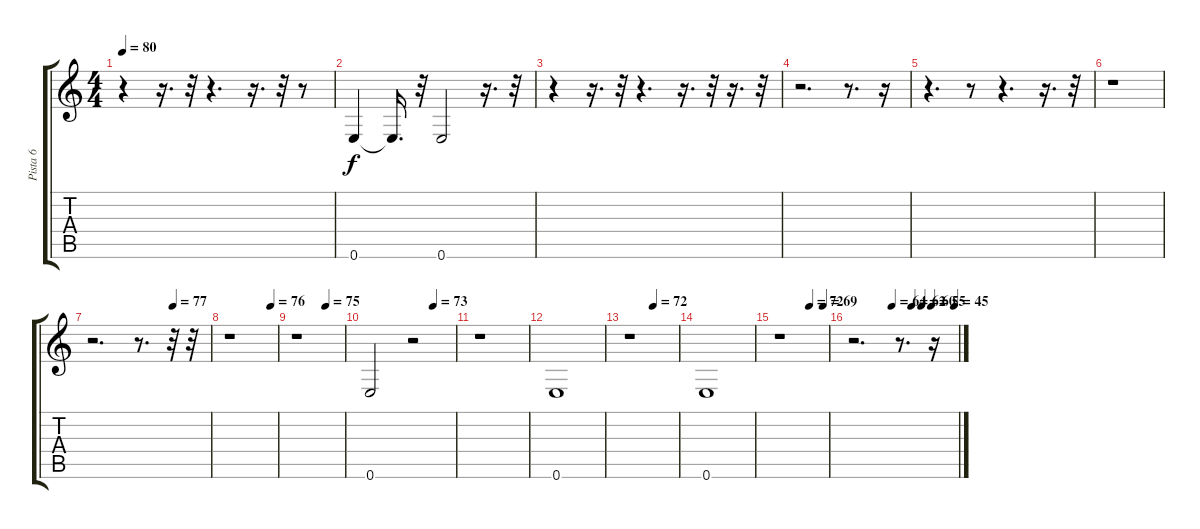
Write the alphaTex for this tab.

\track ("Pista 6" "Pista 6") {instrument fretlessbass}
\staff {score tabs}
\tuning (E4 B3 G3 D3 A2 E2) {hide}
\ts (4 4)
\tempo 80
\clef g2
\ks c
r.4{dy f} r.16{d} r.32 r.4{d} r.16{d} r.32 r.8 |
0.6.4 0.6{t}.16{d} r.32 0.6.2 r.16{d} r.32 |
r.4 r.16{d} r.32 r.4{d} r.16{d} r.32 r.16{d} r.32 |
r.2{d} r.8{d} r.16 |
r.4{d} r.8 r.4{d} r.16{d} r.32 |
r.1 |
\tempo (77 0.6875)
r.2{d} r.8{d} r.32 r.32 |
\tempo (76 0.875)
r.1 |
\tempo (75 0.625)
r.1 |
\tempo (73 0.75)
0.6.2 r.2 |
r.1 |
0.6.1 |
\tempo (72 0.5)
r.1 |
0.6.1 |
\tempo (72 0.625)
\tempo (69 0.90625)
r.1 |
\tempo (64 0.375)
\tempo (62 0.5625)
\tempo (60 0.65625)
\tempo (55 0.75)
\tempo (45 0.96875)
r.2{d} r.8{d} r.16
